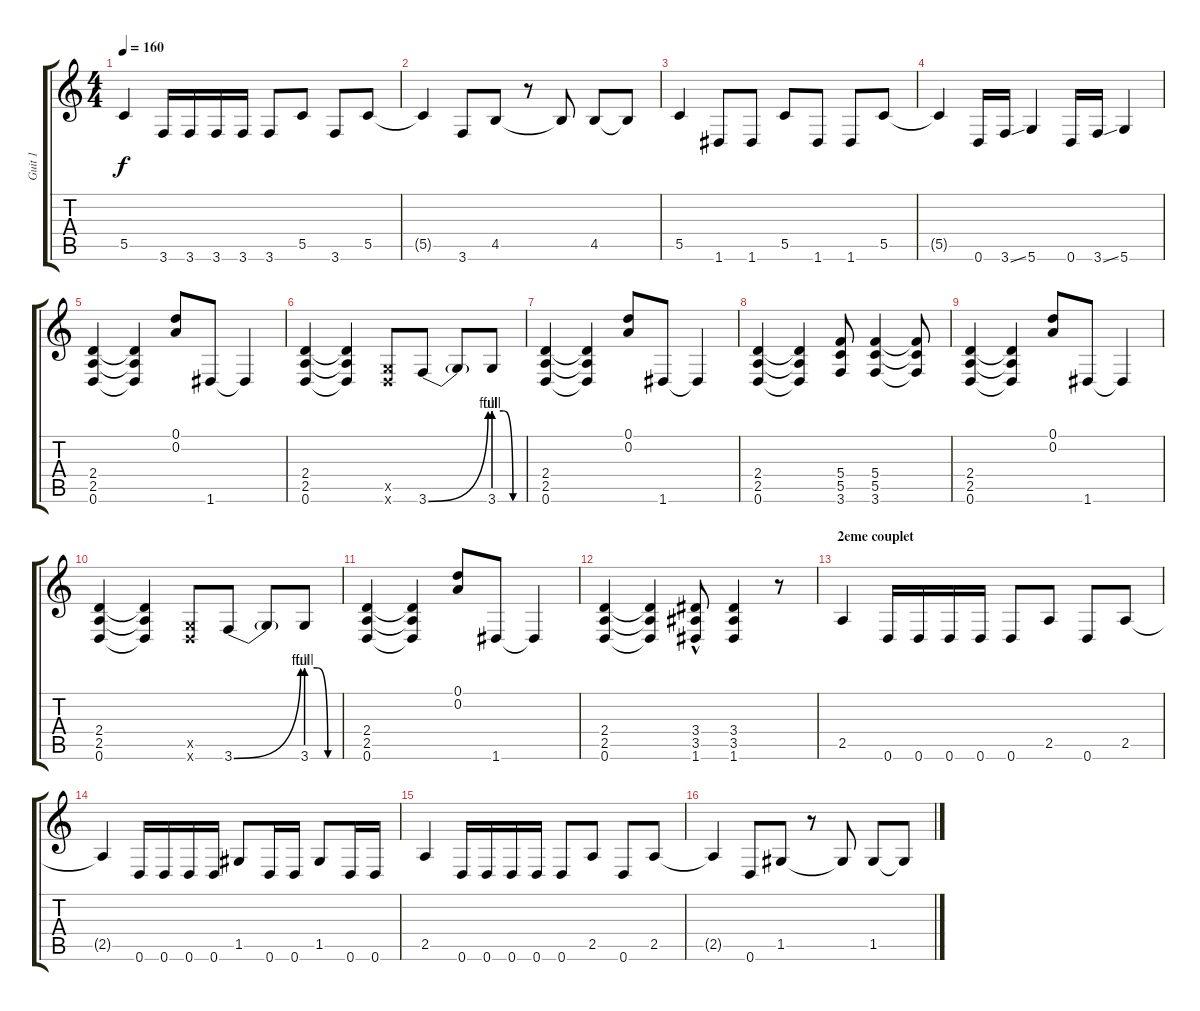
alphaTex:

\track ("Guit 1" "Guit 1") {instrument distortionguitar}
\staff {score tabs}
\tuning (D4 A3 F3 C3 G2 D2) {hide}
\ts (4 4)
\tempo 160
\clef g2
\ks c
5.5.4{dy f} 3.6.16 3.6.16 3.6.16 3.6.16 3.6.8 5.5.8 3.6.8 5.5.8 |
5.5{t}.4 3.6.8 4.5.8 r.8 4.5{t}.8 4.5.8 4.5{t}.8 |
5.5.4 1.6.8 1.6.8 5.5.8 1.6.8 1.6.8 5.5.8 |
5.5{t}.4 0.6.16 3.6{ss}.16 5.6.4 0.6.16 3.6{ss}.16 5.6.4 |
(2.4 2.5 0.6).4 (2.4{t} 2.5{t} 0.6{t}).4 (0.1 0.2).8 1.6.8 1.6{t}.4 |
(2.4 2.5 0.6).4 (2.4{t} 2.5{t} 0.6{t}).4 (0.5{x} 0.6{x}).8 3.6{be (bend 0 0 60 4)}.8 3.6{t}.8 3.6{be (custom 0 4 20 4 40 0 60 0)}.8 |
(2.4 2.5 0.6).4 (2.4{t} 2.5{t} 0.6{t}).4 (0.1 0.2).8 1.6.8 1.6{t}.4 |
(2.4 2.5 0.6).4 (2.4{t} 2.5{t} 0.6{t}).4 (5.4 5.5 3.6).8 (5.4 5.5 3.6).4 (5.4{t} 5.5{t} 3.6{t}).8 |
(2.4 2.5 0.6).4 (2.4{t} 2.5{t} 0.6{t}).4 (0.1 0.2).8 1.6.8 1.6{t}.4 |
(2.4 2.5 0.6).4 (2.4{t} 2.5{t} 0.6{t}).4 (0.5{x} 0.6{x}).8 3.6{be (bend 0 0 60 4)}.8 3.6{t}.8 3.6{be (custom 0 4 20 4 40 0 60 0)}.8 |
(2.4 2.5 0.6).4 (2.4{t} 2.5{t} 0.6{t}).4 (0.1 0.2).8 1.6.8 1.6{t}.4 |
(2.4 2.5 0.6).4 (2.4{t} 2.5{t} 0.6{t}).4 (3.4 3.5 1.6{hac}).8 (3.4 3.5 1.6).4 r.8 |
\section ("" "2eme couplet")
2.5.4 0.6.16 0.6.16 0.6.16 0.6.16 0.6.8 2.5.8 0.6.8 2.5.8 |
2.5{t}.4 0.6.16 0.6.16 0.6.16 0.6.16 1.5.8 0.6.16 0.6.16 1.5.8 0.6.16 0.6.16 |
2.5.4 0.6.16 0.6.16 0.6.16 0.6.16 0.6.8 2.5.8 0.6.8 2.5.8 |
2.5{t}.4 0.6.8 1.5.8 r.8 1.5{t}.8 1.5.8 1.5{t}.8
